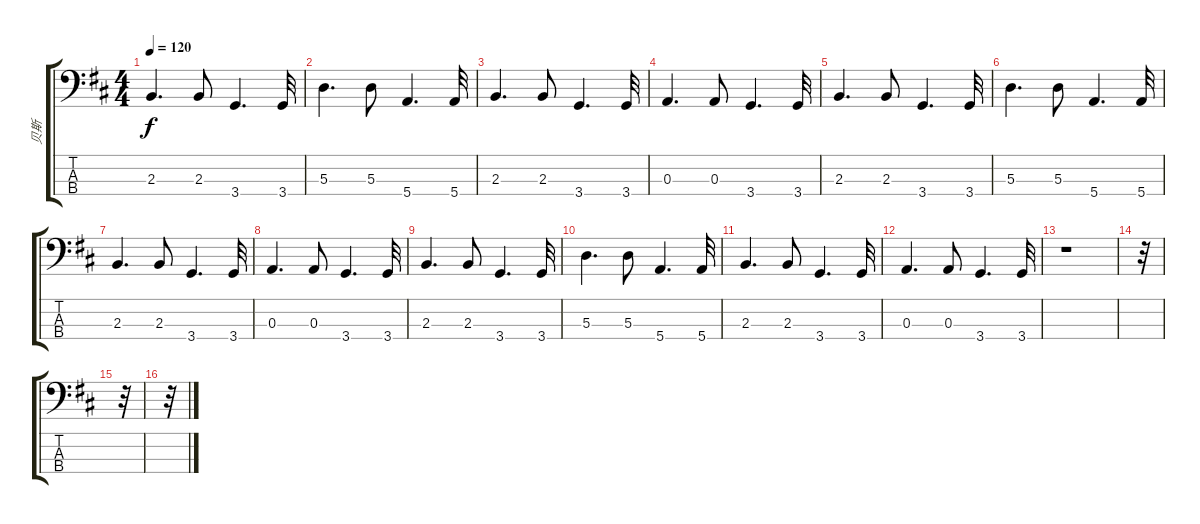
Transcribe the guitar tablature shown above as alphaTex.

\track ("贝斯" "贝斯") {instrument acousticbass}
\staff {score tabs}
\tuning (G2 D2 A1 E1) {hide}
\ts (4 4)
\tempo 120
\clef f4
\ks d
2.3.4{d dy f} 2.3.8 3.4.4{d} 3.4.32 |
5.3.4{d} 5.3.8 5.4.4{d} 5.4.32 |
2.3.4{d} 2.3.8 3.4.4{d} 3.4.32 |
0.3.4{d} 0.3.8 3.4.4{d} 3.4.32 |
2.3.4{d} 2.3.8 3.4.4{d} 3.4.32 |
5.3.4{d} 5.3.8 5.4.4{d} 5.4.32 |
2.3.4{d} 2.3.8 3.4.4{d} 3.4.32 |
0.3.4{d} 0.3.8 3.4.4{d} 3.4.32 |
2.3.4{d} 2.3.8 3.4.4{d} 3.4.32 |
5.3.4{d} 5.3.8 5.4.4{d} 5.4.32 |
2.3.4{d} 2.3.8 3.4.4{d} 3.4.32 |
0.3.4{d} 0.3.8 3.4.4{d} 3.4.32 |
r.1 |
r.32 |
r.32 |
r.32
